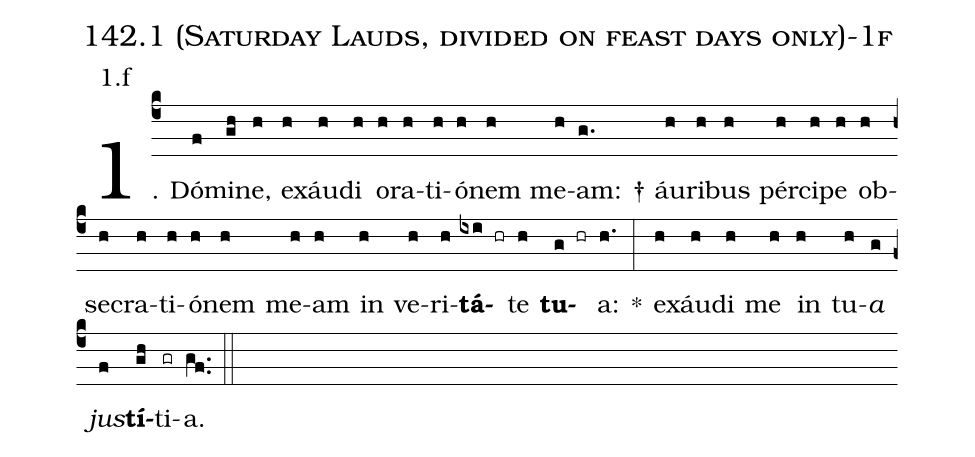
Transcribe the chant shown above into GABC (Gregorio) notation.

name: 142.1 (Saturday Lauds, divided on feast days only)-1f;
annotation: 1.f;
%%
(c4)1. Dó(f)mi(gh)ne,(h) ex(h)áu(h)di(h) o(h)ra(h)ti(h)ó(h)nem(h) me(h)am: †(g.) áu(h)ri(h)bus(h) pér(h)ci(h)pe(h) ob(h)se(h)cra(h)ti(h)ó(h)nem(h) me(h)am(h) in(h) ve(h)ri(h)<b>tá</b>(ixi hr)te(h) <b>tu</b>(g hr)a:(h.) *(:) ex(h)áu(h)di(h) me(h) in(h) tu(h)<i>a</i>(g) <i>jus</i>(f)<b>tí</b>(gh)ti(gr)a.(gf..) (::)
